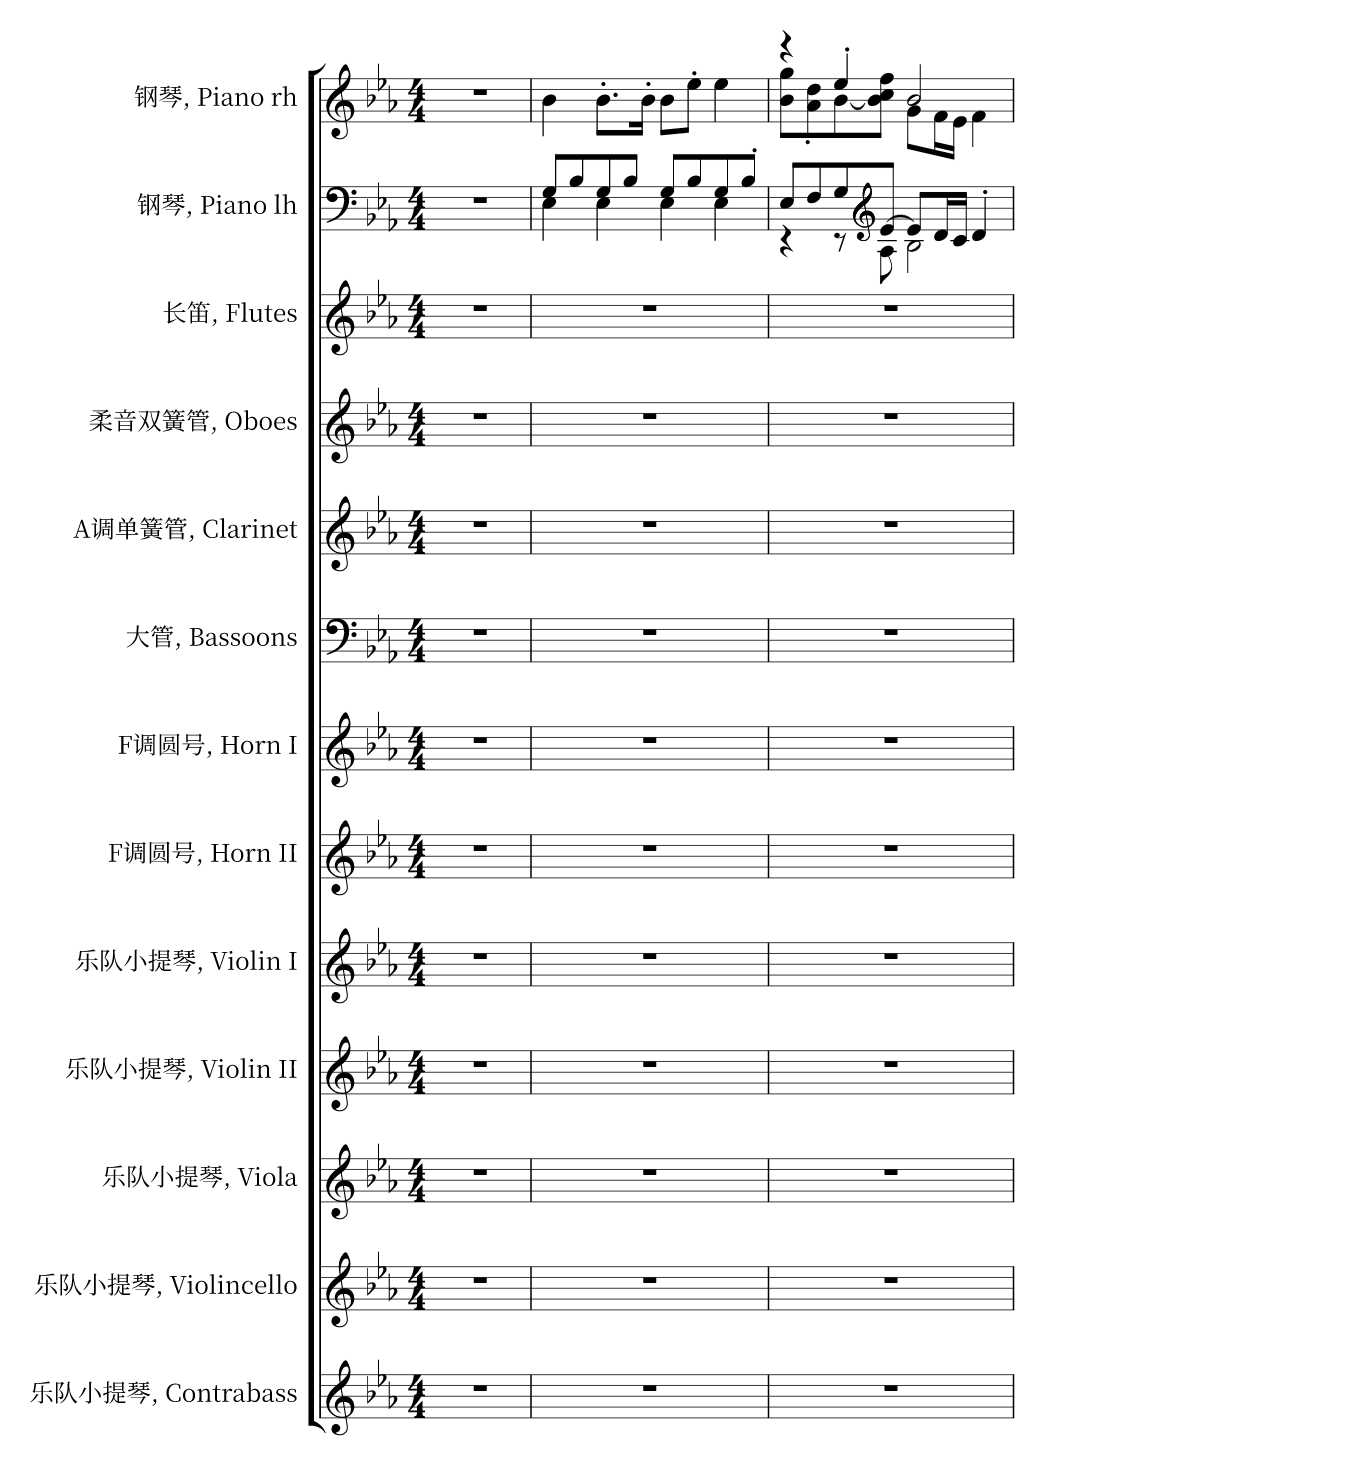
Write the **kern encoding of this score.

**kern	**kern	**kern	**kern	**kern	**kern	**kern	**kern	**kern	**kern	**kern	**kern	**kern
*part13	*part12	*part11	*part10	*part9	*part8	*part7	*part6	*part5	*part4	*part3	*part2	*part1
*staff13	*staff12	*staff11	*staff10	*staff9	*staff8	*staff7	*staff6	*staff5	*staff4	*staff3	*staff2	*staff1
*I"乐队小提琴, Contrabass	*I"乐队小提琴, Violincello	*I"乐队小提琴, Viola	*I"乐队小提琴, Violin II	*I"乐队小提琴, Violin I	*I"F调圆号, Horn II	*I"F调圆号, Horn I	*I"大管, Bassoons	*I"A调单簧管, Clarinet	*I"柔音双簧管, Oboes	*I"长笛, Flutes	*I"钢琴, Piano lh	*I"钢琴, Piano rh
*	*	*	*	*	*I'F Hn.	*I'F Hn.	*I'Bsn.	*I'A Cl.	*	*I'Fl.	*I'Pno.	*I'Pno.
*clefG2	*clefG2	*clefG2	*clefG2	*clefG2	*clefG2	*clefG2	*clefF4	*clefG2	*clefG2	*clefG2	*clefF4	*clefG2
*	*	*	*	*	*ITrd4c7	*ITrd4c7	*	*ITrd2c3	*ITrd2c3	*	*	*
*k[b-e-a-]	*k[b-e-a-]	*k[b-e-a-]	*k[b-e-a-]	*k[b-e-a-]	*k[b-e-a-d-]	*k[b-e-a-d-]	*k[b-e-a-]	*k[]	*k[]	*k[b-e-a-]	*k[b-e-a-]	*k[b-e-a-]
*M4/4	*M4/4	*M4/4	*M4/4	*M4/4	*M4/4	*M4/4	*M4/4	*M4/4	*M4/4	*M4/4	*M4/4	*M4/4
*MM200	*MM200	*MM200	*MM200	*MM200	*MM200	*MM200	*MM200	*MM200	*MM200	*MM200	*MM200	*MM200
=1	=1	=1	=1	=1	=1	=1	=1	=1	=1	=1	=1	=1
1r	1r	1r	1r	1r	1r	1r	1r	1r	1r	1r	1r	1r
=2	=2	=2	=2	=2	=2	=2	=2	=2	=2	=2	=2	=2
*	*	*	*	*	*	*	*	*	*	*	*	*MM60
*	*	*	*	*	*	*	*	*	*	*	*^	*
1r	1r	1r	1r	1r	1r	1r	1r	1r	1r	1r	8G/L	4E-\	4b-\
.	.	.	.	.	.	.	.	.	.	.	8B-/	.	.
.	.	.	.	.	.	.	.	.	.	.	8G/	4E-\	8.b-'\L
.	.	.	.	.	.	.	.	.	.	.	8B-/J	.	.
.	.	.	.	.	.	.	.	.	.	.	.	.	16b-'\Jk
.	.	.	.	.	.	.	.	.	.	.	8G/L	4E-\	8b-\L
.	.	.	.	.	.	.	.	.	.	.	8B-/	.	8ee-'\J
.	.	.	.	.	.	.	.	.	.	.	8G/	4E-\	4ee-\
.	.	.	.	.	.	.	.	.	.	.	8B-'/J	.	.
=3	=3	=3	=3	=3	=3	=3	=3	=3	=3	=3	=3	=3	=3
*	*	*	*	*	*	*	*	*	*	*	*	*	*^
1r	1r	1r	1r	1r	1r	1r	1r	1r	1r	1r	8E-/L	4r	4r	8b-\ 8gg\L
.	.	.	.	.	.	.	.	.	.	.	8F/	.	.	8a-\' 8dd\'
.	.	.	.	.	.	.	.	.	.	.	8G/	8r	4ee-'/	[8b-\
*	*	*	*	*	*	*	*	*	*	*	*clefG2	*	*	*
.	.	.	.	.	.	.	.	.	.	.	[8e-/J	8A-\	.	8b-\] 8cc\ 8ff\J
.	.	.	.	.	.	.	.	.	.	.	8e-/L]	2B-\	2b-/	8g\L
.	.	.	.	.	.	.	.	.	.	.	16d/L	.	.	16f\L
.	.	.	.	.	.	.	.	.	.	.	16c/JJ	.	.	16e-\JJ
.	.	.	.	.	.	.	.	.	.	.	4d'/	.	.	4f\
*	*	*	*	*	*	*	*	*	*	*	*v	*v	*	*
*	*	*	*	*	*	*	*	*	*	*	*	*v	*v
=	=	=	=	=	=	=	=	=	=	=	=	=
*-	*-	*-	*-	*-	*-	*-	*-	*-	*-	*-	*-	*-
